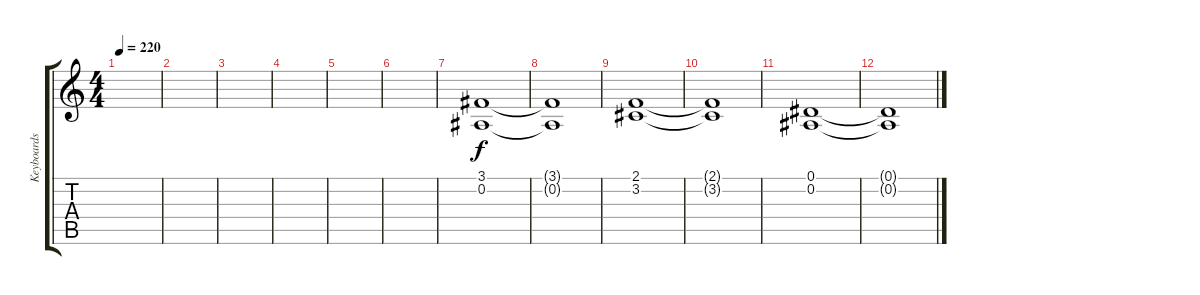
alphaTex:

\track ("Keyboards 2" "Keyboards ") {instrument stringensemble1}
\staff {score tabs}
\tuning (Eb4 Bb3 Gb3 Db3 Ab2 Eb2) {hide}
\ts (4 4)
\tempo 220
\clef g2
\ks c
|
|
|
|
|
|
(3.1 0.2).1 |
(3.1{t} 0.2{t}).1 |
(2.1 3.2).1 |
(2.1{t} 3.2{t}).1 |
(0.1 0.2).1 |
(0.1{t} 0.2{t}).1
